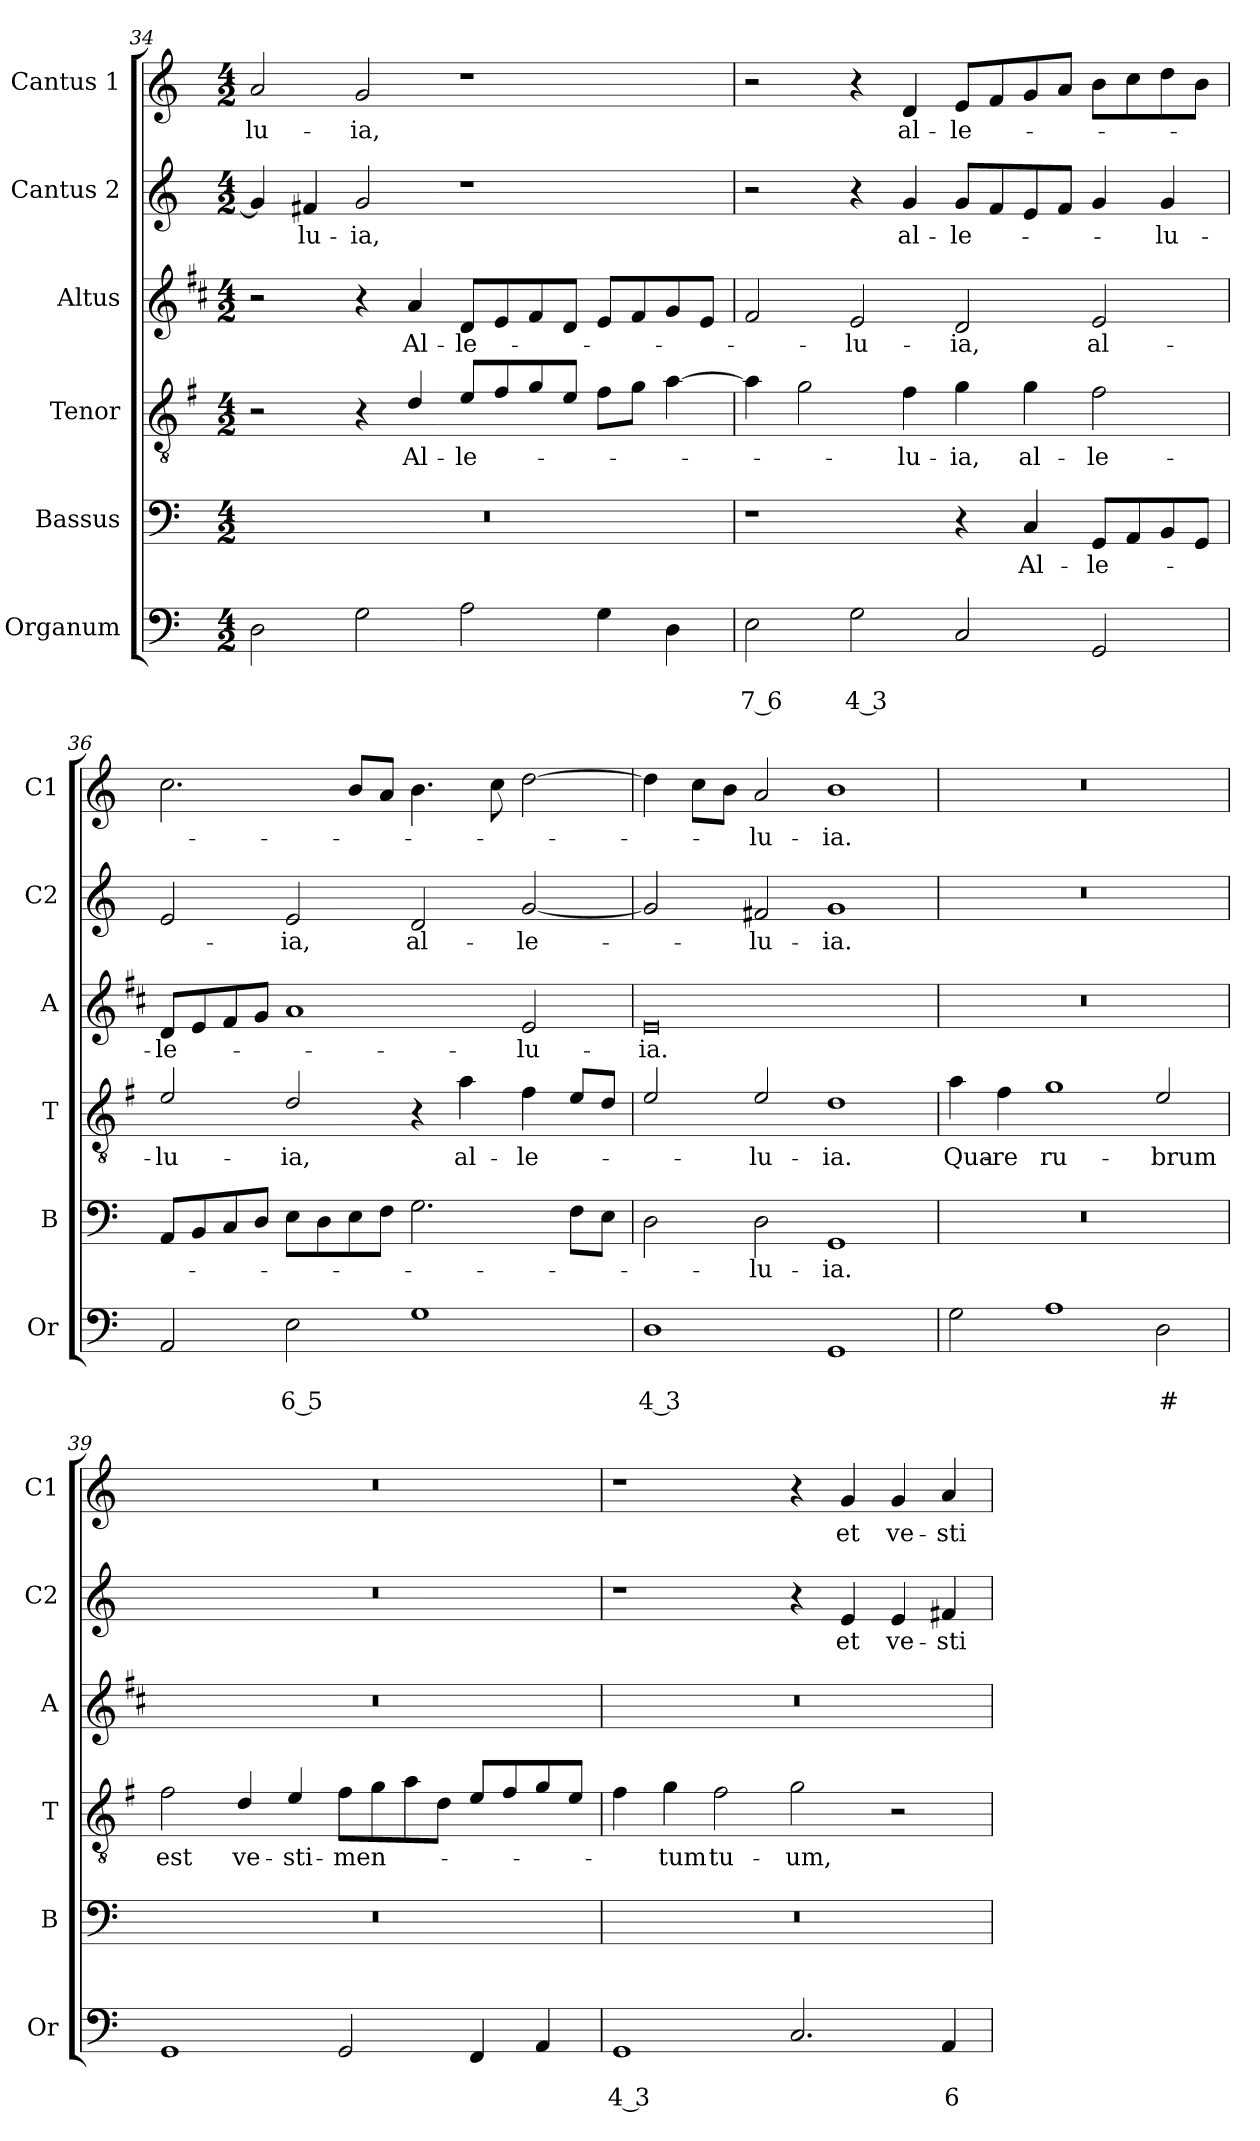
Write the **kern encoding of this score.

**kern	**text	**text	**kern	**text	**kern	**text	**kern	**text	**kern	**text	**kern	**text
*part6	*part6	*part6	*part5	*part5	*part4	*part4	*part3	*part3	*part2	*part2	*part1	*part1
*staff6	*staff6	*staff6	*staff5	*staff5	*staff4	*staff4	*staff3	*staff3	*staff2	*staff2	*staff1	*staff1
*I"Organum	*	*	*I"Bassus	*	*I"Tenor	*	*I"Altus	*	*I"Cantus 2	*	*I"Cantus 1	*
*I'Or	*	*	*I'B	*	*I'T	*	*I'A	*	*I'C2	*	*I'C1	*
*clefF4	*	*	*clefF4	*	*clefGv2	*	*clefG2	*	*clefG2	*	*clefG2	*
*	*	*	*	*	*ITrd4c7	*	*ITrd1c2	*	*	*	*	*
*k[]	*	*	*k[]	*	*k[]	*	*k[]	*	*k[]	*	*k[]	*
*C:	*	*	*C:	*	*C:	*	*C:	*	*C:	*	*C:	*
*M4/2	*	*	*M4/2	*	*M4/2	*	*M4/2	*	*M4/2	*	*M4/2	*
=34	=34	=34	=34	=34	=34	=34	=34	=34	=34	=34	=34	=34
!	!	!	!	!	!	!	!	!	!	!	!	!LO:LY:b
2D\	.	.	0r	.	2r	.	2r	.	4g/]	.	2a/	-lu-
!	!	!	!	!	!	!	!	!	!	!LO:LY:b	!	!
.	.	.	.	.	.	.	.	.	4f#X/	-lu-	.	.
!	!	!	!	!	!	!	!	!	!	!LO:LY:b	!	!LO:LY:b
2G\	.	.	.	.	4r	.	4r	.	2g/	-ia,	2g/	-ia,
!	!	!	!	!	!	!LO:LY:b	!	!LO:LY:b	!	!	!	!
.	.	.	.	.	4G/	Al-	4g/	Al-	.	.	.	.
!	!	!	!	!	!	!LO:LY:b	!	!LO:LY:b	!	!	!	!
2A\	.	.	.	.	8A/L	-le-	8c/L	-le-	1r	.	1r	.
.	.	.	.	.	8B/	.	8d/	.	.	.	.	.
.	.	.	.	.	8c/	.	8e/	.	.	.	.	.
.	.	.	.	.	8A/J	.	8c/J	.	.	.	.	.
4G\	.	.	.	.	8B\L	.	8d/L	.	.	.	.	.
.	.	.	.	.	8c\J	.	8e/	.	.	.	.	.
4D\	.	.	.	.	[4d\	.	8f/	.	.	.	.	.
.	.	.	.	.	.	.	8d/J	.	.	.	.	.
=35	=35	=35	=35	=35	=35	=35	=35	=35	=35	=35	=35	=35
!	!	!LO:LY:b	!	!	!	!	!	!	!	!	!	!
2E\	.	7 6	1r	.	4d\]	.	2e/	.	2r	.	2r	.
.	.	.	.	.	2c\	.	.	.	.	.	.	.
!	!	!LO:LY:b	!	!	!	!	!	!LO:LY:b	!	!	!	!
2G\	.	4 3	.	.	.	.	2d/	-lu-	4r	.	4r	.
!	!	!	!	!	!	!LO:LY:b	!	!	!	!LO:LY:b	!	!LO:LY:b
.	.	.	.	.	4B\	-lu-	.	.	4g/	al-	4d/	al-
!	!	!	!	!	!	!LO:LY:b	!	!LO:LY:b	!	!LO:LY:b	!	!LO:LY:b
2C/	.	.	4r	.	4c\	-ia,	2c/	-ia,	8g/L	-le-	8e/L	-le-
.	.	.	.	.	.	.	.	.	8f/	.	8f/	.
!	!	!	!	!LO:LY:b	!	!LO:LY:b	!	!	!	!	!	!
.	.	.	4C/	Al-	4c\	al-	.	.	8e/	.	8g/	.
.	.	.	.	.	.	.	.	.	8f/J	.	8a/J	.
!	!	!	!	!LO:LY:b	!	!LO:LY:b	!	!LO:LY:b	!	!	!	!
2GG/	.	.	8GG/L	-le-	2B\	-le-	2d/	al-	4g/	.	8b\L	.
.	.	.	8AA/	.	.	.	.	.	.	.	8cc\	.
!	!	!	!	!	!	!	!	!	!	!LO:LY:b	!	!
.	.	.	8BB/	.	.	.	.	.	4g/	-lu-	8dd\	.
.	.	.	8GG/J	.	.	.	.	.	.	.	8b\J	.
!!LO:LB:g=z
=36	=36	=36	=36	=36	=36	=36	=36	=36	=36	=36	=36	=36
!	!	!	!	!	!	!LO:LY:b	!	!LO:LY:b	!	!	!	!
2AA/	.	.	8AA/L	.	2A/	-lu-	8c/L	-le-	2e/	.	2.cc\	.
.	.	.	8BB/	.	.	.	8d/	.	.	.	.	.
.	.	.	8C/	.	.	.	8e/	.	.	.	.	.
.	.	.	8D/J	.	.	.	8f/J	.	.	.	.	.
!	!	!LO:LY:b	!	!	!	!LO:LY:b	!	!	!	!LO:LY:b	!	!
2E\	.	6 5	8E\L	.	2G/	-ia,	1g	.	2e/	-ia,	.	.
.	.	.	8D\	.	.	.	.	.	.	.	.	.
.	.	.	8E\	.	.	.	.	.	.	.	8b/L	.
.	.	.	8F\J	.	.	.	.	.	.	.	8a/J	.
!	!	!	!	!	!	!	!	!	!	!LO:LY:b	!	!
1G	.	.	2.G\	.	4r	.	.	.	2d/	al-	4.b\	.
!	!	!	!	!	!	!LO:LY:b	!	!	!	!	!	!
.	.	.	.	.	4d\	al-	.	.	.	.	.	.
.	.	.	.	.	.	.	.	.	.	.	8cc\	.
!	!	!	!	!	!	!LO:LY:b	!	!LO:LY:b	!	!LO:LY:b	!	!
.	.	.	.	.	4B\	-le-	2d/	-lu-	[2g/	-le-	[2dd\	.
.	.	.	8F\L	.	8A/L	.	.	.	.	.	.	.
.	.	.	8E\J	.	8G/J	.	.	.	.	.	.	.
=37	=37	=37	=37	=37	=37	=37	=37	=37	=37	=37	=37	=37
!	!	!LO:LY:b	!	!	!	!	!	!LO:LY:b	!	!	!	!
1D	.	4 3	2D\	.	2A/	.	0d	-ia.	2g/]	.	4dd\]	.
.	.	.	.	.	.	.	.	.	.	.	8cc\L	.
.	.	.	.	.	.	.	.	.	.	.	8b\J	.
!	!	!	!	!LO:LY:b	!	!LO:LY:b	!	!	!	!LO:LY:b	!	!LO:LY:b
.	.	.	2D\	-lu-	2A/	-lu-	.	.	2f#X/	-lu-	2a/	-lu-
!	!	!	!	!LO:LY:b	!	!LO:LY:b	!	!	!	!LO:LY:b	!	!LO:LY:b
1GG	.	.	1GG	-ia.	1G	-ia.	.	.	1g	-ia.	1b	-ia.
=38	=38	=38	=38	=38	=38	=38	=38	=38	=38	=38	=38	=38
!	!	!	!	!	!	!LO:LY:b	!	!	!	!	!	!
2G\	.	.	0r	.	4d\	Qua-	0r	.	0r	.	0r	.
!	!	!	!	!	!	!LO:LY:b	!	!	!	!	!	!
.	.	.	.	.	4B\	-re	.	.	.	.	.	.
!	!	!	!	!	!	!LO:LY:b	!	!	!	!	!	!
1A	.	.	.	.	1c	ru-	.	.	.	.	.	.
!	!	!LO:LY:b	!	!	!	!LO:LY:b	!	!	!	!	!	!
2D\	.	#	.	.	2A/	-brum	.	.	.	.	.	.
=39	=39	=39	=39	=39	=39	=39	=39	=39	=39	=39	=39	=39
!	!	!	!	!	!	!LO:LY:b	!	!	!	!	!	!
1GG	.	.	0r	.	2B\	est	0r	.	0r	.	0r	.
!	!	!	!	!	!	!LO:LY:b	!	!	!	!	!	!
.	.	.	.	.	4G/	ve-	.	.	.	.	.	.
!	!	!	!	!	!	!LO:LY:b	!	!	!	!	!	!
.	.	.	.	.	4A/	-sti-	.	.	.	.	.	.
!	!	!	!	!	!	!LO:LY:b	!	!	!	!	!	!
2GG/	.	.	.	.	8B\L	-men-	.	.	.	.	.	.
.	.	.	.	.	8c\	.	.	.	.	.	.	.
.	.	.	.	.	8d\	.	.	.	.	.	.	.
.	.	.	.	.	8G\J	.	.	.	.	.	.	.
4FF/	.	.	.	.	8A/L	.	.	.	.	.	.	.
.	.	.	.	.	8B/	.	.	.	.	.	.	.
4AA/	.	.	.	.	8c/	.	.	.	.	.	.	.
.	.	.	.	.	8A/J	.	.	.	.	.	.	.
!!LO:LB:g=z
=40	=40	=40	=40	=40	=40	=40	=40	=40	=40	=40	=40	=40
!	!	!LO:LY:b	!	!	!	!	!	!	!	!	!	!
1GG	.	4 3	0r	.	4B\	.	0r	.	1r	.	1r	.
!	!	!	!	!	!	!LO:LY:b	!	!	!	!	!	!
.	.	.	.	.	4c\	-tum	.	.	.	.	.	.
!	!	!	!	!	!	!LO:LY:b	!	!	!	!	!	!
.	.	.	.	.	2B\	tu-	.	.	.	.	.	.
!	!	!	!	!	!	!LO:LY:b	!	!	!	!	!	!
2.C/	.	.	.	.	2c\	-um,	.	.	4r	.	4r	.
!	!	!	!	!	!	!	!	!	!	!LO:LY:b	!	!LO:LY:b
.	.	.	.	.	.	.	.	.	4e/	et	4g/	et
!	!	!	!	!	!	!	!	!	!	!LO:LY:b	!	!LO:LY:b
.	.	.	.	.	2r	.	.	.	4e/	ve-	4g/	ve-
!	!	!LO:LY:b	!	!	!	!	!	!	!	!LO:LY:b	!	!LO:LY:b
4AA/	.	6	.	.	.	.	.	.	4f#X/	-sti-	4a/	-sti-
=	=	=	=	=	=	=	=	=	=	=	=	=
*-	*-	*-	*-	*-	*-	*-	*-	*-	*-	*-	*-	*-
